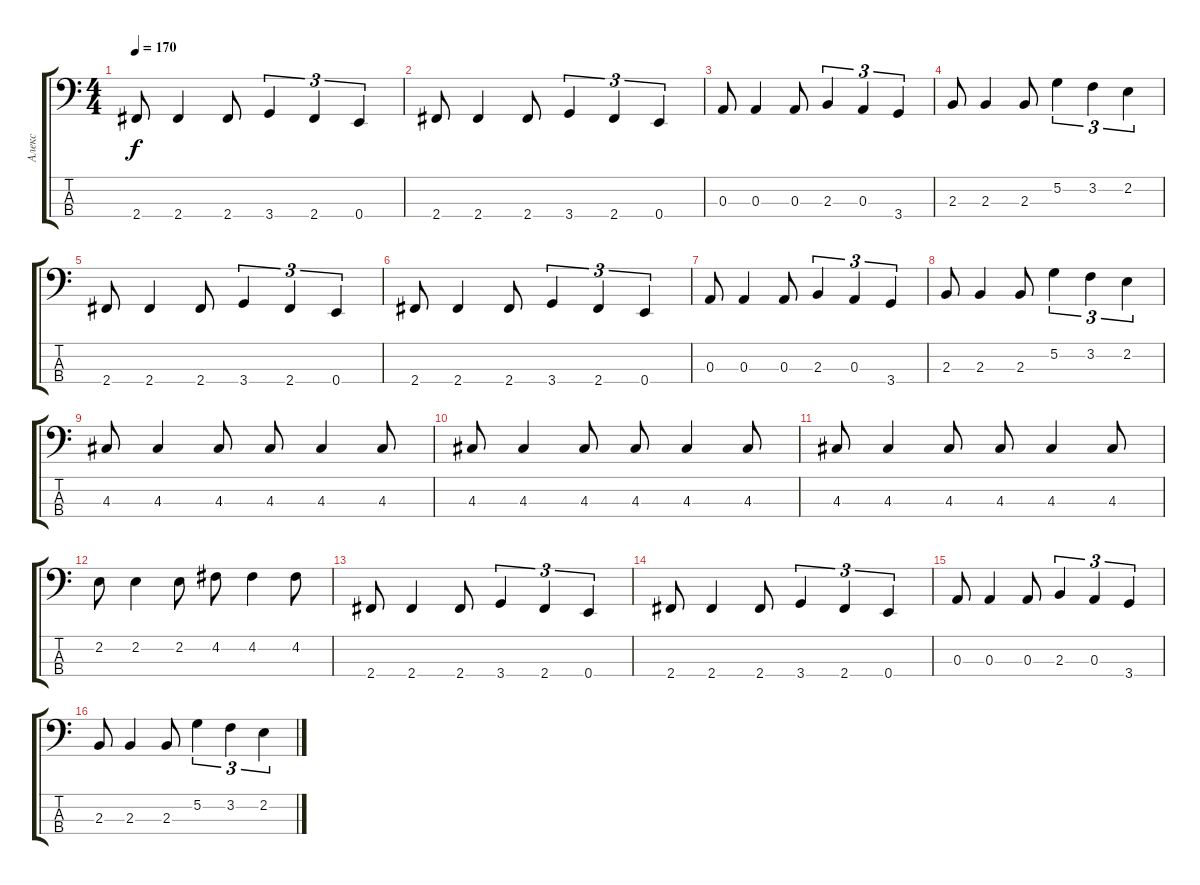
\track ("Алекс" "Алекс") {instrument electricbassfinger}
\staff {score tabs}
\tuning (G2 D2 A1 E1) {hide}
\ts (4 4)
\tempo 170
\clef f4
\ks c
2.4.8{dy f} 2.4.4 2.4.8 3.4.4{tu (3 2)} 2.4.4{tu (3 2)} 0.4.4{tu (3 2)} |
2.4.8 2.4.4 2.4.8 3.4.4{tu (3 2)} 2.4.4{tu (3 2)} 0.4.4{tu (3 2)} |
0.3.8 0.3.4 0.3.8 2.3.4{tu (3 2)} 0.3.4{tu (3 2)} 3.4.4{tu (3 2)} |
2.3.8 2.3.4 2.3.8 5.2.4{tu (3 2)} 3.2.4{tu (3 2)} 2.2.4{tu (3 2)} |
2.4.8 2.4.4 2.4.8 3.4.4{tu (3 2)} 2.4.4{tu (3 2)} 0.4.4{tu (3 2)} |
2.4.8 2.4.4 2.4.8 3.4.4{tu (3 2)} 2.4.4{tu (3 2)} 0.4.4{tu (3 2)} |
0.3.8 0.3.4 0.3.8 2.3.4{tu (3 2)} 0.3.4{tu (3 2)} 3.4.4{tu (3 2)} |
2.3.8 2.3.4 2.3.8 5.2.4{tu (3 2)} 3.2.4{tu (3 2)} 2.2.4{tu (3 2)} |
4.3.8 4.3.4 4.3.8 4.3.8 4.3.4 4.3.8 |
4.3.8 4.3.4 4.3.8 4.3.8 4.3.4 4.3.8 |
4.3.8 4.3.4 4.3.8 4.3.8 4.3.4 4.3.8 |
2.2.8 2.2.4 2.2.8 4.2.8 4.2.4 4.2.8 |
2.4.8 2.4.4 2.4.8 3.4.4{tu (3 2)} 2.4.4{tu (3 2)} 0.4.4{tu (3 2)} |
2.4.8 2.4.4 2.4.8 3.4.4{tu (3 2)} 2.4.4{tu (3 2)} 0.4.4{tu (3 2)} |
0.3.8 0.3.4 0.3.8 2.3.4{tu (3 2)} 0.3.4{tu (3 2)} 3.4.4{tu (3 2)} |
2.3.8 2.3.4 2.3.8 5.2.4{tu (3 2)} 3.2.4{tu (3 2)} 2.2.4{tu (3 2)}
